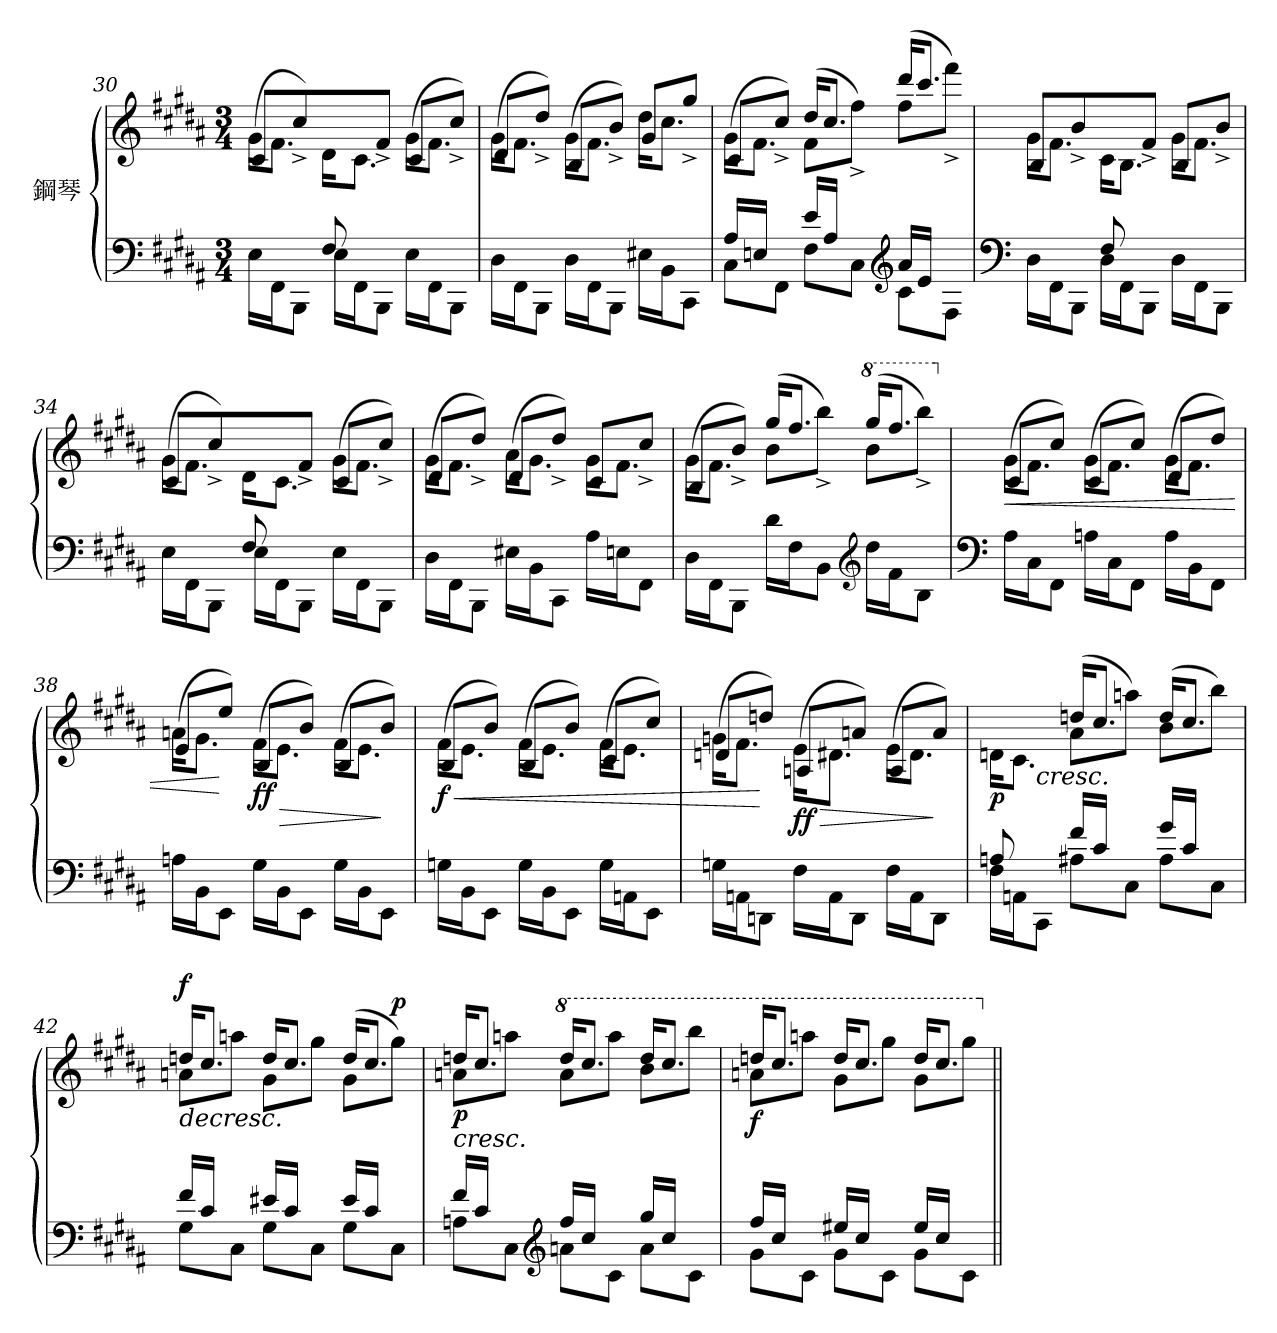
**kern	**kern	**dynam
*part1	*part1	*part1
*staff2	*staff1	*staff1/2
*I"鋼琴	*	*
*clefF4	*clefG2	*
*k[f#c#g#d#a#]	*k[f#c#g#d#a#]	*
*M3/4	*M3/4	*
=30	=30	=30
*^	*^	*
4ryy	16E\LL	(<16g#\KL	8c#/L	.
.	16FF#\J	8.f#\J	.	.
.	8BBB\J	.	8cc#^/J)	.
(<8F#/L	16E\LL	16d#\KL	8ryy	.
.	16FF#\J	8.c#\J	.	.
4.ryy	8BBB\J	.	8f#^/J)	.
.	16E\LL	(<16g#\KL	8c#/L	.
.	16FF#\J	8.f#\J	.	.
.	8BBB\J	.	8cc#^/J)	.
*v	*v	*	*	*
=31	=31	=31	=31
16D#\LL	(<16g#\KL	8d#/L	.
16FF#\J	8.f#\J	.	.
8BBB\J	.	8dd#^/J)	.
16D#\LL	(<16g#\KL	8B/L	.
16FF#\J	8.f#\J	.	.
8BBB\J	.	8b^/J)	.
16E#X\LL	16dd#\KL	8g#/L	.
16BB\J	8.cc#\J	.	.
8CC#\J	.	8gg#^/J	.
=32	=32	=32	=32
*^	*	*	*
8C#\L	(<16A#/LL	(<16g#\KL	8c#/L	.
.	16En/JJ	8.f#\J	.	.
8FF#\J	8ryy	.	8cc#^/J)	.
8F#\L	(<16e/LL	(>16dd#/KL	8f#\L	.
.	16A#/JJ	8.cc#/J	.	.
8C#\J	8ryy	.	8ff#^\J)	.
*clefG2	*	*	*	*
8c#\L	(<16a#/LL	(>16ddd#/KL	8ff#\L	.
.	16e/JJ	8.ccc#/J	.	.
*	*	*MM86	*	*
8F#\J	8ryy	.	8fff#^\J)	.
!!LO:LB:g=z	!!
=33	=33	=33	=33	=33
*clefF4	*	*	*	*
*	*	*MM144	*	*
4ryy	16D#\LL	16g#\KL	8B/L	.
.	16FF#\J	8.f#\J	.	.
.	8BBB\J	.	8b^/J)	.
(<8F#/L	16D#\LL	16c#\KL	8ryy	.
.	16FF#\J	8.B\J	.	.
4.ryy	8BBB\J	.	8f#^/J)	.
.	16D#\LL	16g#\KL	8B/L	.
.	16FF#\J	8.f#\J	.	.
.	8BBB\J	.	8b^/J)	.
=34	=34	=34	=34	=34
4ryy	16E\LL	(<16g#\KL	8c#/L	.
.	16FF#\J	8.f#\J	.	.
.	8BBB\J	.	8cc#^/J)	.
(<8F#/L	16E\LL	16d#\KL	8ryy	.
.	16FF#\J	8.c#\J	.	.
4.ryy	8BBB\J	.	8f#^/J)	.
.	16E\LL	(<16g#\KL	8c#/L	.
.	16FF#\J	8.f#\J	.	.
.	8BBB\J	.	8cc#^/J)	.
*v	*v	*	*	*
=35	=35	=35	=35
16D#\LL	(<16g#\KL	8d#/L	.
16FF#\J	8.f#\J	.	.
8BBB\J	.	8dd#^/J)	.
16E#X\LL	(<16a#\KL	8d#/L	.
16BB\J	8.g#\J	.	.
8CC#\J	.	8dd#^/J)	.
16A#\LL	16g#\KL	8c#/L	.
16En\J	8.f#\J	.	.
8FF#\J	.	8cc#^/J)	.
=36	=36	=36	=36
16D#\LL	(<16g#\KL	8B/L	.
16FF#\J	8.f#\J	.	.
8BBB\J	.	8b^/J)	.
16d#\LL	(>16gg#/KL	8b\L	.
16F#\J	8.ff#/J	.	.
8BB\J	.	8bb^\J)	.
*clefG2	*	*	*
*	*8va	*	*
16dd#\LL	(>16ggg#/KL	8bb\L	.
16f#\J	8.fff#/J	.	.
*	*MM86	*	*
8B\J	.	8bbb^\J)	.
!!LO:LB:g=z	!!
=37	=37	=37	=37
*clefF4	*	*	*
*	*X8va	*	*
*	*MM144	*	*
!	!	!	!LO:HP:b
16A#\LL	(<16g#\KL	8c#/L	<
16C#\J	8.f#\J	.	.
8FF#\J	.	8cc#/J)	.
16An\LL	(<16g#\KL	8c#/L	.
16C#\J	8.f#\J	.	.
8FF#\J	.	8cc#/J)	.
16A\LL	(<16g#\KL	8d#/L	.
16BB\J	8.f#\J	.	.
8FF#\J	.	8dd#/J)	.
=38	=38	=38	=38
16An\LL	(<16an\KL	8e/L	.
16BB\J	8.g#\J	.	.
8EE\J	.	8ee/J)	[
!	!	!	!LO:HP:b
!	!	!	!LO:DY:n=1:b
16G#\LL	(<16f#\KL	8B/L	> ff
16BB\J	8.e\J	.	.
8EE\J	.	8b/J)	.
16G#\LL	(<16f#\KL	8B/L	.
16BB\J	8.e\J	.	.
8EE\J	.	8b/J)	]
=39	=39	=39	=39
!	!	!	!LO:HP:b
!	!	!	!LO:DY:n=1:b
16Gn\LL	(<16f#\KL	8B/L	< f
16BB\J	8.e\J	.	.
8EE\J	.	8b/J)	.
16G\LL	(<16f#\KL	8B/L	.
16BB\J	8.e\J	.	.
8EE\J	.	8b/J)	.
16G\LL	(<16f#\KL	8c#/L	.
16AAn\J	8.e\J	.	.
8EE\J	.	8cc#/J)	.
=40	=40	=40	=40
16Gn\LL	(<16gn\KL	8dn/L	.
16AAn\J	8.f#\J	.	.
8DDn\J	.	8ddn/J)	[
!	!	!	!LO:HP:b
!	!	!	!LO:DY:n=1:b
16F#\LL	(<16e\KL	8An/L	> ff
16AA\J	8.d#X\J	.	.
8DD\J	.	8an/J)	.
16F#\LL	(<16e\KL	8A/L	.
16AA\J	8.d#\J	.	.
8DD\J	.	8a/J)	]
!!LO:LB:g=z	!!
=41	=41	=41	=41
*^	*	*	*
*	*^	*	*	*
!	!	!	!	!	!LO:DY:b
(<8An/L	16F#\LL	4ryy	16dn\KL	8ryy	p
.	16AAn\J	.	8.c#\J	.	.
!	!	!	!	!	!LO:HP:b
2ryy	8CC#\J	.	.	8an/J)	<
.	8A#\L	(>16f#/LL	(>16ddn/KL	8a\L	.
.	.	16c#/JJ	8.cc#/J	.	.
.	8C#\J	8ryy	.	8aan\J)	.
.	8A#\L	(>16g#/LL	(>16dd/KL	8b\L	.
.	.	16c#/JJ	8.cc#/J	.	.
8ryy	8C#\J	8ryy	.	8bb\J)	.
=42	=42	=42	=42	=42	=42
!	!	!	!	!	!LO:HP:b
!	!	!	!	!	!LO:DY:n=1:a
*	*v	*v	*	*	*
8G#\L	(>16f#/LL	16ddn/KL	8an\L	> f
.	16c#/JJ	8.cc#/J	.	.
8C#\J	8ryy	.	8aan\J)	.
8G#\L	(>16e#X/LL	16dd/KL	8g#\L	.
.	16c#/JJ	8.cc#/J	.	.
8C#\J	8ryy	.	8gg#\J)	.
8G#\L	(>16e#/LL	(>16dd/KL	8g#\L	.
.	16c#/JJ	8.cc#/J	.	.
!	!	!	!	!LO:DY:n=2:a
8C#\J	8ryy	.	8gg#\J)	[ p
=43	=43	=43	=43	=43
!	!	!	!	!LO:HP:b
!	!	!	!	!LO:DY:n=1:b
8An\L	(>16f#/LL	16ddn/KL	8an\L	< p
.	16c#/JJ	8.cc#/J	.	.
8C#\J	8ryy	.	8aan\J)	.
*clefG2	*	*	*	*
*	*	*8va	*	*
8an\L	(>16ff#/LL	16ddd/KL	8aa\L	.
.	16cc#/JJ	8.ccc#/J	.	.
8c#\J	8ryy	.	8aaa\J)	.
8a\L	(>16gg#/LL	16ddd/KL	8bb\L	.
.	16cc#/JJ	8.ccc#/J	.	.
8c#\J	8ryy	.	8bbb\J)	.
*v	*v	*	*	*
*	*v	*v	*
.	.	]
=44	=44	=44
*^	*^	*
!	!	!	!	!LO:DY:b
8g#\L	16ff#/LL	16dddn/KL	8aan\L	f
.	16cc#/JJ	8.ccc#/J	.	.
8c#\J	8ryy	.	8aaan\J)	.
8g#\L	16ee#X/LL	16ddd/KL	8gg#\L	.
.	16cc#/JJ	8.ccc#/J	.	.
8c#\J	8ryy	.	8ggg#\J)	.
8g#\L	16ee#/LL	16ddd/KL	8gg#\L	.
.	16cc#/JJ	8.ccc#/J	.	.
8c#\J	8ryy	.	8ggg#\J)	[
*	*	*X8va	*	*
*v	*v	*	*	*
*	*v	*v	*
=||	=||	=||
*-	*-	*-
